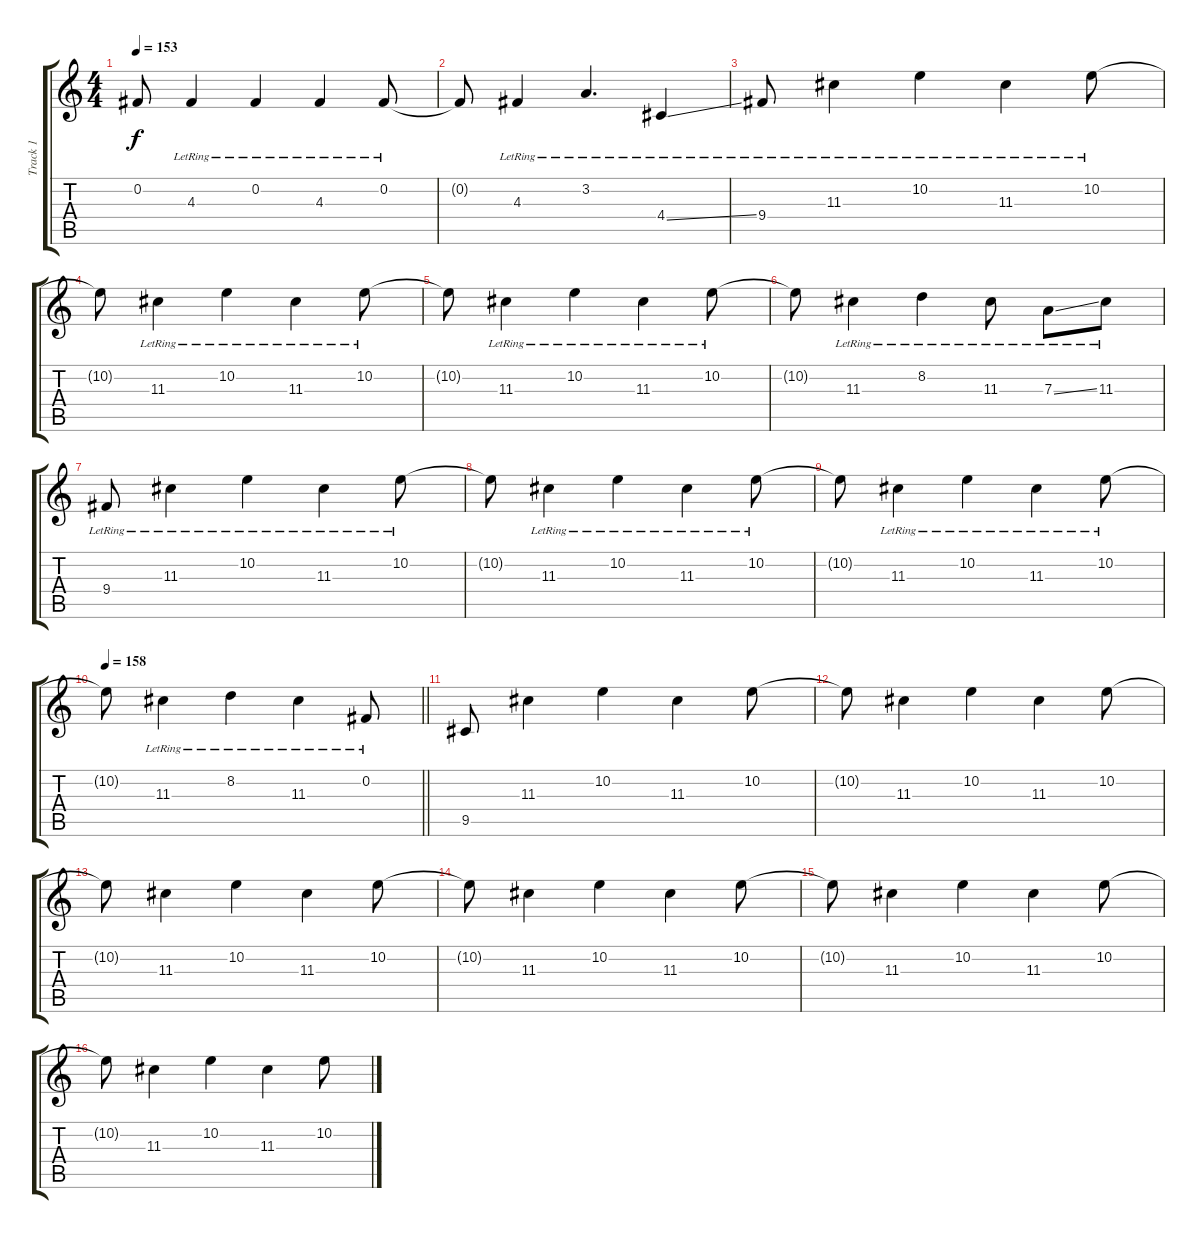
\track ("Track 1" "Track 1") {instrument distortionguitar}
\staff {score tabs}
\tuning (B3 Gb3 D3 A2 E2 B1) {hide}
\ts (4 4)
\tempo 153
\clef g2
\ks c
0.2{t}.8{dy f} 4.3{lr}.4 0.2{lr}.4 4.3{lr}.4 0.2{lr}.8 |
0.2{t}.8 4.3{lr}.4 3.2{lr}.4{d} 4.4{ss lr}.4 |
9.4{lr}.8 11.3{lr}.4 10.2{lr}.4 11.3{lr}.4 10.2{lr}.8 |
10.2{t}.8 11.3{lr}.4 10.2{lr}.4 11.3{lr}.4 10.2{lr}.8 |
10.2{t}.8 11.3{lr}.4 10.2{lr}.4 11.3{lr}.4 10.2{lr}.8 |
10.2{t}.8 11.3{lr}.4 8.2{lr}.4 11.3{lr}.8 7.3{ss lr}.8 11.3{lr}.8 |
9.4{lr}.8 11.3{lr}.4 10.2{lr}.4 11.3{lr}.4 10.2{lr}.8 |
10.2{t}.8 11.3{lr}.4 10.2{lr}.4 11.3{lr}.4 10.2{lr}.8 |
10.2{t}.8 11.3{lr}.4 10.2{lr}.4 11.3{lr}.4 10.2{lr}.8 |
\tempo 158
\barLineRight lightlight
10.2{t}.8 11.3{lr}.4 8.2{lr}.4 11.3{lr}.4 0.2{lr}.8{instrument distortionguitar} |
\section ("" "")
9.5.8 11.3.4 10.2.4 11.3.4 10.2.8 |
10.2{t}.8 11.3.4 10.2.4 11.3.4 10.2.8 |
10.2{t}.8 11.3.4 10.2.4 11.3.4 10.2.8 |
10.2{t}.8 11.3.4 10.2.4 11.3.4 10.2.8 |
10.2{t}.8 11.3.4 10.2.4 11.3.4 10.2.8 |
10.2{t}.8 11.3.4 10.2.4 11.3.4 10.2.8
